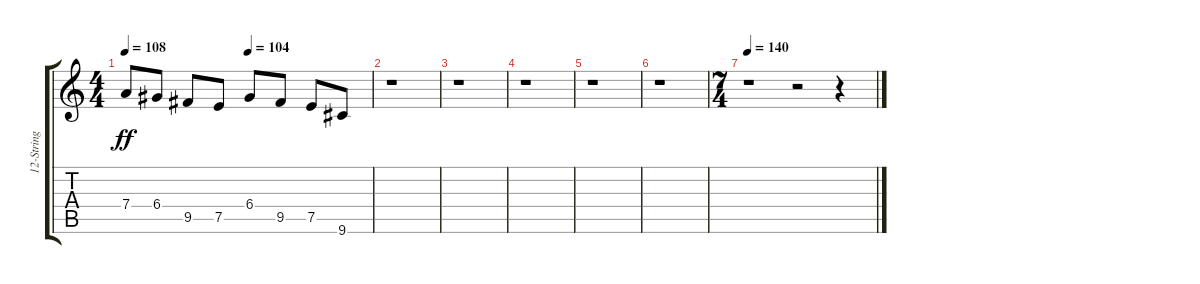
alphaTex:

\track ("12-String Acoustic" "12-String ") {instrument acousticguitarsteel}
\staff {score tabs}
\tuning (E4 B3 G3 D3 A2 E2) {hide}
\ts (4 4)
\tempo 108
\tempo (104 0.5)
\clef g2
\ks c
7.4.8{dy ff} 6.4.8 9.5.8 7.5.8 6.4.8 9.5.8 7.5.8 9.6.8 |
r.1 |
r.1 |
r.1 |
r.1 |
r.1 |
\ts (7 4)
\tempo 140
r.1 r.2 r.4
